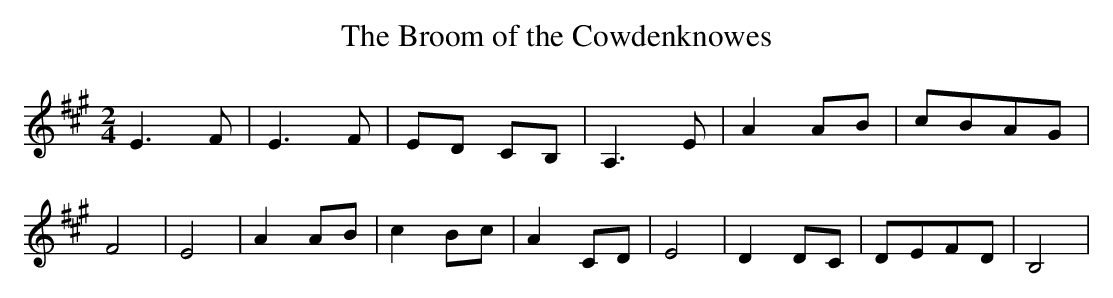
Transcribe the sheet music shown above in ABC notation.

X:1
T:The Broom of the Cowdenknowes
M:2/4
L:1/8
K:A
 E3 F| E3 F| ED CB,| A,3 E| A2 AB|c-BA-G| F4-| E4| A2 AB| c2 Bc| A2 CD|\
 E4| D2 DC|D-EF-D| B,4|
